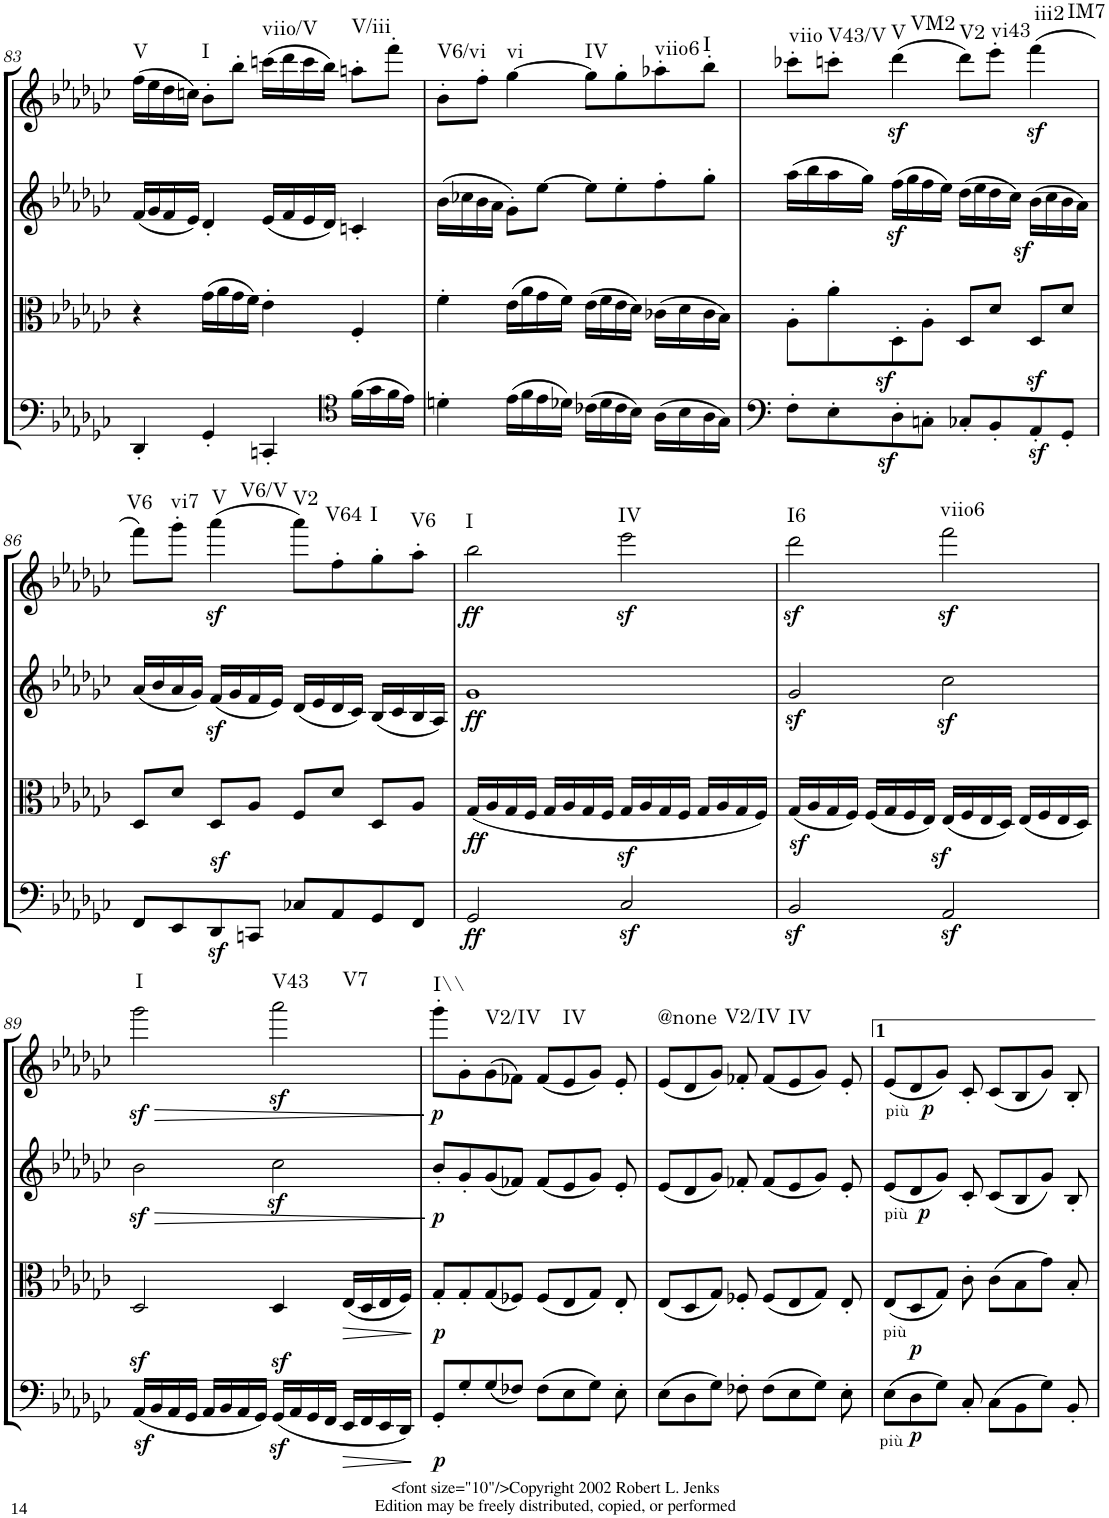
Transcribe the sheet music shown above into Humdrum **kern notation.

**kern	**dynam	**kern	**dynam	**kern	**dynam	**kern	**dynam	**harte
*part4	*part4	*part3	*part3	*part2	*part2	*part1	*part1	*part1
*staff4	*staff4	*staff3	*staff3	*staff2	*staff2	*staff1	*staff1	*
*I"Violoncello.	*	*I"Viola.	*	*I"Violino II.	*	*I"Violino I.	*	*
*I'Vc	*	*I'Vla	*	*I'Vln	*	*I'Vln	*	*
!!LO:PB:g=z
*clefF4	*	*clefC3	*	*clefG2	*	*clefG2	*	*
*k[b-e-a-d-g-c-]	*	*k[b-e-a-d-g-c-]	*	*k[b-e-a-d-g-c-]	*	*k[b-e-a-d-g-c-]	*	*
*G-:	*	*G-:	*	*G-:	*	*G-:	*	*
*M4/4	*	*M4/4	*	*M4/4	*	*M4/4	*	*
*met(c)	*	*met(c)	*	*met(c)	*	*met(c)	*	*
=83	=83	=83	=83	=83	=83	=83	=83	=83
!	!	!	!	!	!	!	!	!LO:H:kt=V
4DD-'/	.	4r	.	(16f/LL	.	(16ff\LL	.	N
.	.	.	.	16g-/	.	16ee-\	.	.
.	.	.	.	16f/	.	16dd-\	.	.
.	.	.	.	16e-/JJ)	.	16ccn\JJ)	.	.
!	!	!	!	!	!	!	!	!LO:H:kt=I
4GG-'/	.	(16g-\LL	.	4d-'/	.	8b-'\L	.	N
.	.	16a-\	.	.	.	.	.	.
.	.	16g-\	.	.	.	8bb-'\J	.	.
.	.	16f\JJ)	.	.	.	.	.	.
!	!	!	!	!	!	!	!	!LO:H:kt=viio/V
4CCn'/	.	4e-'\	.	(16e-/LL	.	(16cccn\LL	.	N
.	.	.	.	16f/	.	16ddd-\	.	.
.	.	.	.	16e-/	.	16ccc\	.	.
.	.	.	.	16d-/JJ)	.	16bb-\JJ)	.	.
*clefC4	*	*	*	*	*	*	*	*
!	!	!	!	!	!	!	!	!LO:H:kt=V/iii
(16f\LL	.	4F'/	.	4cn'/	.	8aan'\L	.	N
16g-\	.	.	.	.	.	.	.	.
16f\	.	.	.	.	.	8fff'\J	.	.
16e-\JJ)	.	.	.	.	.	.	.	.
=84	=84	=84	=84	=84	=84	=84	=84	=84
!	!	!	!	!	!	!	!	!LO:H:kt=V6/vi
4dn'\	.	4f'\	.	(16b-\LL	.	8b-'\L	.	N
.	.	.	.	16cc-X\	.	.	.	.
.	.	.	.	16b-\	.	8ff'\J	.	.
.	.	.	.	16a-\JJ	.	.	.	.
!	!	!	!	!	!	!	!	!LO:H:kt=vi
(16e-\LL	.	(16e-\LL	.	8g-'\L)	.	[4gg-\	.	N
16f\	.	16a-\	.	.	.	.	.	.
16e-\	.	16g-\	.	[8ee-\J	.	.	.	.
16d-X\JJ)	.	16f\JJ)	.	.	.	.	.	.
!	!	!	!	!	!	!	!	!LO:H:kt=IV
(16c-X\LL	.	(16e-\LL	.	8ee-\L]	.	8gg-\L]	.	N
16d-\	.	16f\	.	.	.	.	.	.
16c-\	.	16e-\	.	8ee-'\	.	8gg-'\	.	.
16B-\JJ)	.	16d-\JJ)	.	.	.	.	.	.
!	!	!	!	!	!	!	!	!LO:H:kt=viio6
(16A-\LL	.	(16c-X\LL	.	8ff'\	.	8aa-X'\	.	N
16B-\	.	16d-\	.	.	.	.	.	.
!	!	!	!	!	!	!	!	!LO:H:kt=I
16A-\	.	16c-\	.	8gg-'\J	.	8bb-'\J	.	N
16G-\JJ)	.	16B-\JJ)	.	.	.	.	.	.
=85	=85	=85	=85	=85	=85	=85	=85	=85
!	!	!	!	!	!	!	!	!LO:H:kt=viio
8F'\L	.	8A-'\L	.	(16aa-\LL	.	8ccc-X'\L	.	N
.	.	.	.	16bb-\	.	.	.	.
!	!	!	!	!	!	!	!	!LO:H:kt=V43/V
8E-'\	.	8a-'\	.	16aa-\	.	8cccn'\J	.	N
.	.	.	.	16gg-\JJ)	.	.	.	.
!	!	!	!	!	!	!	!LO:DY:b	!LO:H:n=1:kt=V
!	!	!	!	!	!	!	!	!LO:H:n=2:kt=VM2
8D-z<'\	.	8D-z<'\	.	(16ffz<\LL	.	(4ddd-\	sf	N N
.	.	.	.	16gg-\	.	.	.	.
8Cn'\J	.	8A-'\J	.	16ff\	.	.	.	.
.	.	.	.	16ee-\JJ)	.	.	.	.
!	!	!	!	!	!	!	!	!LO:H:kt=V2
8C-X'/L	.	8D-/L	.	(16dd-\LL	.	8ddd-\L)	.	N
.	.	.	.	16ee-\	.	.	.	.
!	!	!	!	!	!	!	!	!LO:H:kt=vi43
8BB-'/	.	8d-/J	.	16dd-\	.	8eee-'\J	.	N
.	.	.	.	16cc-\JJ)	.	.	.	.
!	!	!	!	!	!	!	!LO:DY:b	!LO:H:n=1:kt=iii2
!	!	!	!	!	!	!	!	!LO:H:n=2:kt=IM7
8AA-z>'/	.	8D-/L	.	(16b-z<\LL	.	(4fff\	sf	N N
.	.	.	.	16cc-\	.	.	.	.
8GG-'/J	.	8d-/J	.	16b-\	.	.	.	.
.	.	.	.	16a-\JJ)	.	.	.	.
!!LO:LB:g=z
=86	=86	=86	=86	=86	=86	=86	=86	=86
!	!	!	!	!	!	!	!	!LO:H:kt=V6
8FF/L	.	8D-/L	.	(16a-/LL	.	8fff\L)	.	N
.	.	.	.	16b-/	.	.	.	.
!	!	!	!	!	!	!	!	!LO:H:kt=vi7
8EE-/	.	8d-/J	.	16a-/	.	8ggg-'\J	.	N
.	.	.	.	16g-/JJ)	.	.	.	.
!	!	!	!	!	!	!	!LO:DY:b	!LO:H:n=1:kt=V
!	!	!	!	!	!	!	!	!LO:H:n=2:kt=V6/V
8DD-z>/	.	8D-/L	.	(16fz</LL	.	(4aaa-\	sf	N N
.	.	.	.	16g-/	.	.	.	.
8CCn/J	.	8A-/J	.	16f/	.	.	.	.
.	.	.	.	16e-/JJ)	.	.	.	.
!	!	!	!	!	!	!	!	!LO:H:kt=V2
8C-X/L	.	8F/L	.	(16d-/LL	.	8aaa-\L)	.	N
.	.	.	.	16e-/	.	.	.	.
!	!	!	!	!	!	!	!	!LO:H:kt=V64
8AA-/	.	8d-/J	.	16d-/	.	8ff'\	.	N
.	.	.	.	16c-/JJ)	.	.	.	.
!	!	!	!	!	!	!	!	!LO:H:kt=I
8GG-/	.	8D-/L	.	(16B-/LL	.	8gg-'\	.	N
.	.	.	.	16c-/	.	.	.	.
!	!	!	!	!	!	!	!	!LO:H:kt=V6
8FF/J	.	8A-/J	.	16B-/	.	8aa-'\J	.	N
.	.	.	.	16A-/JJ)	.	.	.	.
=87	=87	=87	=87	=87	=87	=87	=87	=87
!	!LO:DY:b	!	!LO:DY:b	!	!LO:DY:b	!	!LO:DY:b	!LO:H:kt=I
2GG-/	ff	(16G-/LL	ff	1g-	ff	2bb-\	ff	N
.	.	16A-/	.	.	.	.	.	.
.	.	16G-/	.	.	.	.	.	.
.	.	16F/JJ	.	.	.	.	.	.
.	.	16G-/LL	.	.	.	.	.	.
.	.	16A-/	.	.	.	.	.	.
.	.	16G-/	.	.	.	.	.	.
.	.	16F/JJ	.	.	.	.	.	.
!	!	!	!	!	!	!	!LO:DY:b	!LO:H:kt=IV
2C-z</	.	16G-z</LL	.	.	.	2eee-\	sf	N
.	.	16A-/	.	.	.	.	.	.
.	.	16G-/	.	.	.	.	.	.
.	.	16F/JJ	.	.	.	.	.	.
.	.	16G-/LL	.	.	.	.	.	.
.	.	16A-/	.	.	.	.	.	.
.	.	16G-/	.	.	.	.	.	.
.	.	16F/JJ)	.	.	.	.	.	.
=88	=88	=88	=88	=88	=88	=88	=88	=88
!	!	!	!	!	!	!	!LO:DY:b	!LO:H:kt=I6
2BB-z</	.	(16G-z</LL	.	2g-z</	.	2ddd-\	sf	N
.	.	16A-/	.	.	.	.	.	.
.	.	16G-/	.	.	.	.	.	.
.	.	16F/JJ)	.	.	.	.	.	.
.	.	(16F/LL	.	.	.	.	.	.
.	.	16G-/	.	.	.	.	.	.
.	.	16F/	.	.	.	.	.	.
.	.	16E-/JJ)	.	.	.	.	.	.
!	!	!	!	!	!	!	!LO:DY:b	!LO:H:kt=viio6
2AA-z>/	.	(16E-/LL	.	2cc-z<\	.	2fff\	sf	N
.	.	16F/	.	.	.	.	.	.
.	.	16E-/	.	.	.	.	.	.
.	.	16D-/JJ)	.	.	.	.	.	.
.	.	(16E-/LL	.	.	.	.	.	.
.	.	16F/	.	.	.	.	.	.
.	.	16E-/	.	.	.	.	.	.
.	.	16D-/JJ)	.	.	.	.	.	.
!!LO:LB:g=z
=89	=89	=89	=89	=89	=89	=89	=89	=89
!	!	!	!	!	!LO:HP:b	!	!LO:HP:b	!
!	!	!	!	!	!	!	!LO:DY:n=1:b	!LO:H:kt=I
(16AA-z>/LL	.	2D-/	.	2b-z<\	>	2ggg-\	> sf	N
16BB-/	.	.	.	.	.	.	.	.
16AA-/	.	.	.	.	.	.	.	.
16GG-/JJ	.	.	.	.	.	.	.	.
16AA-/LL	.	.	.	.	.	.	.	.
16BB-/	.	.	.	.	.	.	.	.
16AA-/	.	.	.	.	.	.	.	.
16GG-/JJ)	.	.	.	.	.	.	.	.
!	!	!	!	!	!	!	!LO:DY:n=2:b	!LO:H:n=1:kt=V43
!	!	!	!	!	!	!	!	!LO:H:n=2:kt=V7
(16GG-z>/LL	.	4D-/	.	2cc-z<\	.	2aaa-\	sf	N N
16AA-/	.	.	.	.	.	.	.	.
16GG-/	.	.	.	.	.	.	.	.
16FF/JJ	.	.	.	.	.	.	.	.
!	!LO:HP:b	!	!LO:HP:b	!	!	!	!	!
16EE-/LL	>	(16E-/LL	>	.	.	.	.	.
16FF/	.	16D-/	.	.	.	.	.	.
16EE-/	.	16E-/	.	.	.	.	.	.
16DD-/JJ)	.	16F/JJ)	.	.	.	.	.	.
.	]	.	]	.	]	.	]	.
=90	=90	=90	=90	=90	=90	=90	=90	=90
!	!LO:DY:b	!	!LO:DY:b	!	!LO:DY:b	!	!LO:DY:b	!LO:H:kt=I\\
8GG-'/L	p	8G-'/L	p	8b-'/L	p	8ggg-'\L	p	N
8G-'/	.	8G-'/	.	8g-'/	.	8g-'\	.	.
!	!	!	!	!	!	!	!	!LO:H:kt=V2/IV
(8G-/	.	(8G-/	.	(8g-/	.	(8g-\	.	N
8F-X/J)	.	8F-X/J)	.	8f-X/J)	.	8f-X\J)	.	.
(8F-\L	.	(8F-/L	.	(8f-/L	.	(8f-/L	.	.
!	!	!	!	!	!	!	!	!LO:H:kt=IV
8E-\	.	8E-/	.	8e-/	.	8e-/	.	N
8G-\J)	.	8G-/J)	.	8g-/J)	.	8g-/J)	.	.
8E-'\	.	8E-'/	.	8e-'/	.	8e-'/	.	.
=91	=91	=91	=91	=91	=91	=91	=91	=91
!	!	!	!	!	!	!	!	!LO:H:kt=@none
(8E-\L	.	(8E-/L	.	(8e-/L	.	(8e-/L	.	N
8D-\	.	8D-/	.	8d-/	.	8d-/	.	.
!	!	!	!	!	!	!	!	!LO:H:kt=V2/IV
8G-\J)	.	8G-/J)	.	8g-/J)	.	8g-/J)	.	N
8F-X'\	.	8F-X'/	.	8f-X'/	.	8f-X'/	.	.
(8F-\L	.	(8F-/L	.	(8f-/L	.	(8f-/L	.	.
!	!	!	!	!	!	!	!	!LO:H:kt=IV
8E-\	.	8E-/	.	8e-/	.	8e-/	.	N
8G-\J)	.	8G-/J)	.	8g-/J)	.	8g-/J)	.	.
8E-'\	.	8E-'/	.	8e-'/	.	8e-'/	.	.
=92	=92	=92	=92	=92	=92	=92	=92	=92
!	!	!	!	!	!	!LO:TX:b:t=più	!	!
!	!	!	!	!LO:TX:b:t=più	!	!	!	!
!	!	!LO:TX:b:t=più	!	!	!	!	!	!
!LO:TX:b:t=più	!	!	!	!	!	!	!	!
(8E-\L	.	(8E-/L	.	(8e-/L	.	(8e-/L	.	.
!	!LO:DY:a	!	!	!	!	!	!	!
!	!LO:DY:n=1:b	!	!	!	!LO:DY:b	!	!LO:DY:b	!
8D-\	p p	8D-/	.	8d-/	p	8d-/	p	.
8G-\J)	.	8G-/J)	.	8g-/J)	.	8g-/J)	.	.
8C-'/	.	8c-'\	.	8c-'/	.	8c-'/	.	.
(8C-\L	.	(8c-\L	.	(8c-/L	.	(8c-/L	.	.
8BB-\	.	8B-\	.	8B-/	.	8B-/	.	.
8G-\J)	.	8g-\J)	.	8g-/J)	.	8g-/J)	.	.
8BB-'/	.	8B-'/	.	8B-'/	.	8B-'/	.	.
=	=	=	=	=	=	=	=	=
*-	*-	*-	*-	*-	*-	*-	*-	*-
